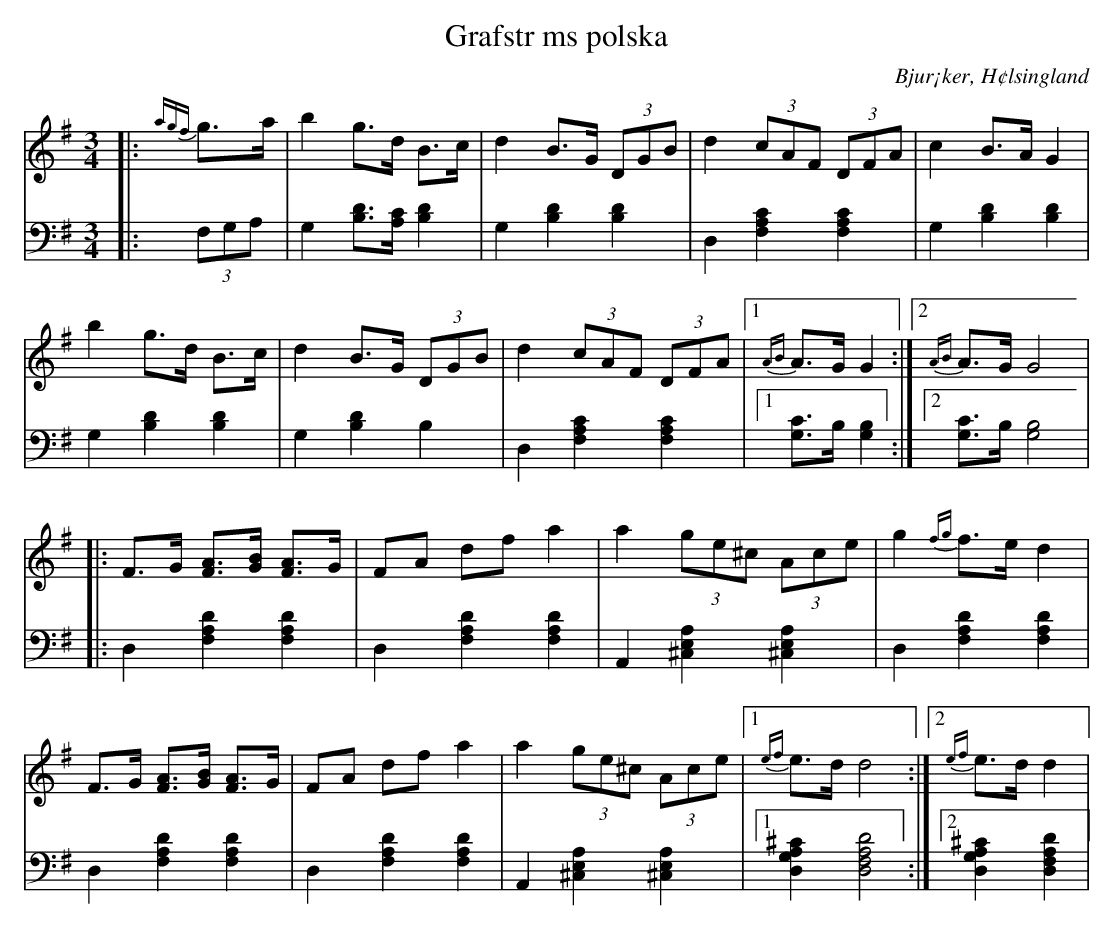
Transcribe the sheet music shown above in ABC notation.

X:1
T: Grafstr ms polska
O: Bjur¡ker, H¢lsingland
M: 3/4
L: 1/8
K: G
V:1
V:2
V: 1
|:{agf}g>a|b2 g>d B>c|d2 B>G (3DGB|d2 (3cAF (3DFA|c2 B>A G2|
b2 g>d B>c|d2 B>G (3DGB|d2 (3cAF (3DFA|1 {AB}A>G G2:|2 {AB}A>G G4|
|:F>G [FA]>[GB] [FA]>G |FA df a2 |a2 (3ge^c (3Ace |g2 {fg}f>e d2 |
F>G [FA]>[GB] [FA]>G |FA df a2 |a2 (3ge^c (3Ace |1 {ef}e>d d4:|2 {ef}e>d d2|
V:2 clef=bass
|:(3F,G,A, | G,2 [B,D]>[A,C] [B,2D2]| G,2 [B,2D2] [B,2D2]|D,2 [F,2A,2C2] [F,2A,2C2]| G,2 [B,2D2] [B,2D2]|
G,2 [B,2D2] [B,2D2]|G,2 [B,2D2] B,2|D,2 [F,2A,2C2] [F,2A,2C2]|1 [G,C]>B, [G,2B,2]:|2 [G,C]>B, [G,4B,4]|
|:D,2 [F,2A,2D2] [F,2A,2D2]|D,2 [F,2A,2D2] [F,2A,2D2]| A,,2 [^C,2E,2A,2] [^C,2E,2A,2]|D,2 [F,2A,2D2] [F,2A,2D2] |
D,2 [F,2A,2D2] [F,2A,2D2] | D,2 [F,2A,2D2] [F,2A,2D2] | A,,2 [^C,2E,2A,2] [^C,2E,2A,2]|1 [D,2G,2A,2^C2] [D,4F,4A,4D4]:|2 [D,2G,2A,2^C2] [D,2F,2A,2D2]|
